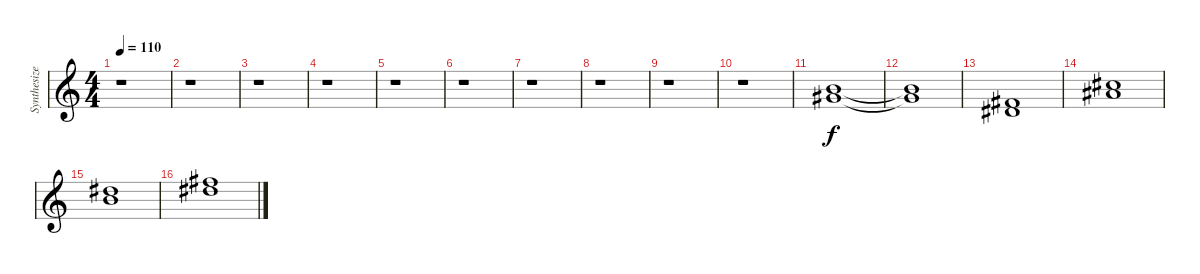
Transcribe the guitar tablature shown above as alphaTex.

\track ("Synthesizer" "Synthesize") {instrument stringensemble1}
\staff {score}
\tuning (E4 B3 G3 D3 A2 E2 B1) {hide}
\ts (4 4)
\tempo 110
\clef g2
\ks c
r.1{dy f} |
r.1 |
r.1 |
r.1 |
r.1 |
r.1 |
r.1 |
r.1 |
r.1 |
r.1 |
(4.1 12.2).1 |
(4.1{t} 12.2{t}).1 |
(2.1 4.2).1 |
(9.1 11.2).1 |
(11.1 12.2).1 |
(14.1 16.2).1
